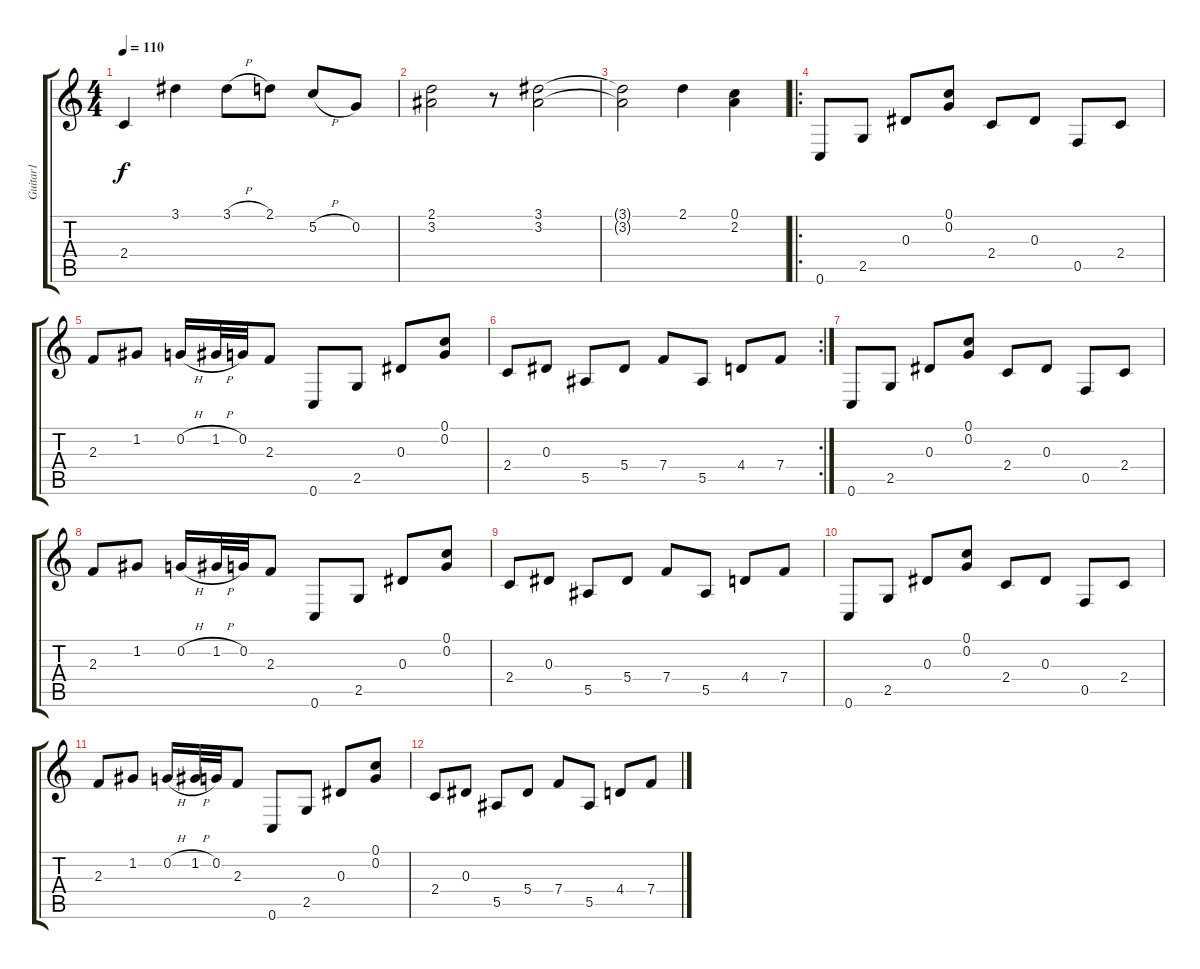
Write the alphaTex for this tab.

\track ("Guitar1" "Guitar1") {instrument acousticguitarsteel}
\staff {score tabs}
\tuning (C4 G3 Eb3 Bb2 F2 C2) {hide}
\ts (4 4)
\tempo 110
\clef g2
\ks c
2.4.4{dy f} 3.1.4 3.1{h}.8 2.1.8 5.2{h}.8 0.2.8 |
(2.1 3.2).2 r.8 (3.1 3.2).2 |
(3.1{t} 3.2{t}).2 2.1.4 (0.1 2.2).4 |
\ro
0.6.8{instrument acousticguitarsteel} 2.5.8 0.3.8 (0.1 0.2).8 2.4.8 0.3.8 0.5.8 2.4.8 |
2.3.8 1.2.8 0.2{h}.16 1.2{h}.32 0.2.32 2.3.8 0.6.8 2.5.8 0.3.8 (0.1 0.2).8 |
\rc 2
2.4.8 0.3.8 5.5.8 5.4.8 7.4.8 5.5.8 4.4.8 7.4.8 |
0.6.8 2.5.8 0.3.8 (0.1 0.2).8 2.4.8 0.3.8 0.5.8 2.4.8 |
2.3.8 1.2.8 0.2{h}.16 1.2{h}.32 0.2.32 2.3.8 0.6.8 2.5.8 0.3.8 (0.1 0.2).8 |
2.4.8 0.3.8 5.5.8 5.4.8 7.4.8 5.5.8 4.4.8 7.4.8 |
0.6.8 2.5.8 0.3.8 (0.1 0.2).8 2.4.8 0.3.8 0.5.8 2.4.8 |
2.3.8 1.2.8 0.2{h}.16 1.2{h}.32 0.2.32 2.3.8 0.6.8 2.5.8 0.3.8 (0.1 0.2).8 |
2.4.8 0.3.8 5.5.8 5.4.8 7.4.8 5.5.8 4.4.8 7.4.8
